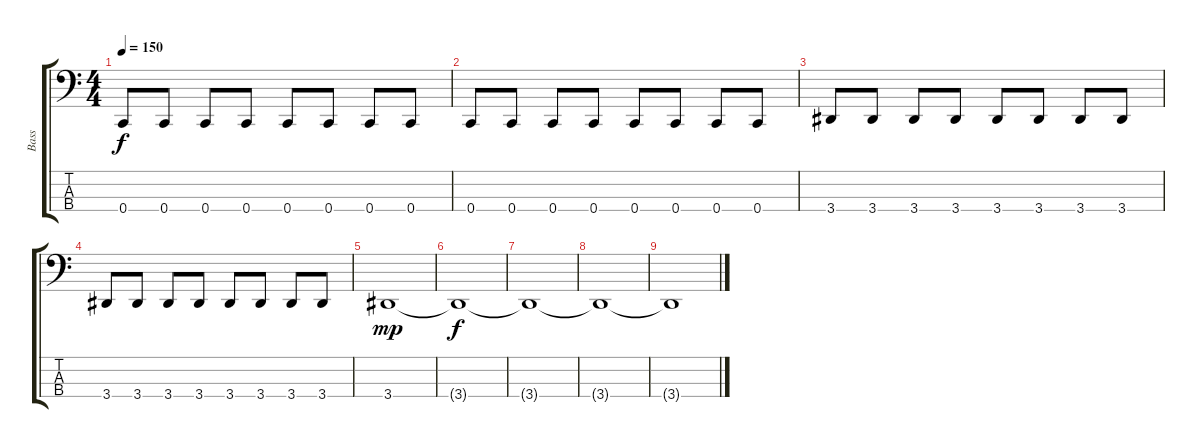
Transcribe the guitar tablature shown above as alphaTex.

\track ("Bass" "Bass") {instrument electricbassfinger}
\staff {score tabs}
\tuning (Eb2 Bb1 F1 C1) {hide}
\ts (4 4)
\tempo 150
\clef f4
\ks c
0.4.8{dy f} 0.4.8 0.4.8 0.4.8 0.4.8 0.4.8 0.4.8 0.4.8 |
0.4.8 0.4.8 0.4.8 0.4.8 0.4.8 0.4.8 0.4.8 0.4.8 |
3.4.8 3.4.8 3.4.8 3.4.8 3.4.8 3.4.8 3.4.8 3.4.8 |
3.4.8 3.4.8 3.4.8 3.4.8 3.4.8 3.4.8 3.4.8 3.4.8 |
3.4.1{dy mp} |
3.4{t}.1{dy f} |
3.4{t}.1 |
3.4{t}.1 |
3.4{t}.1
